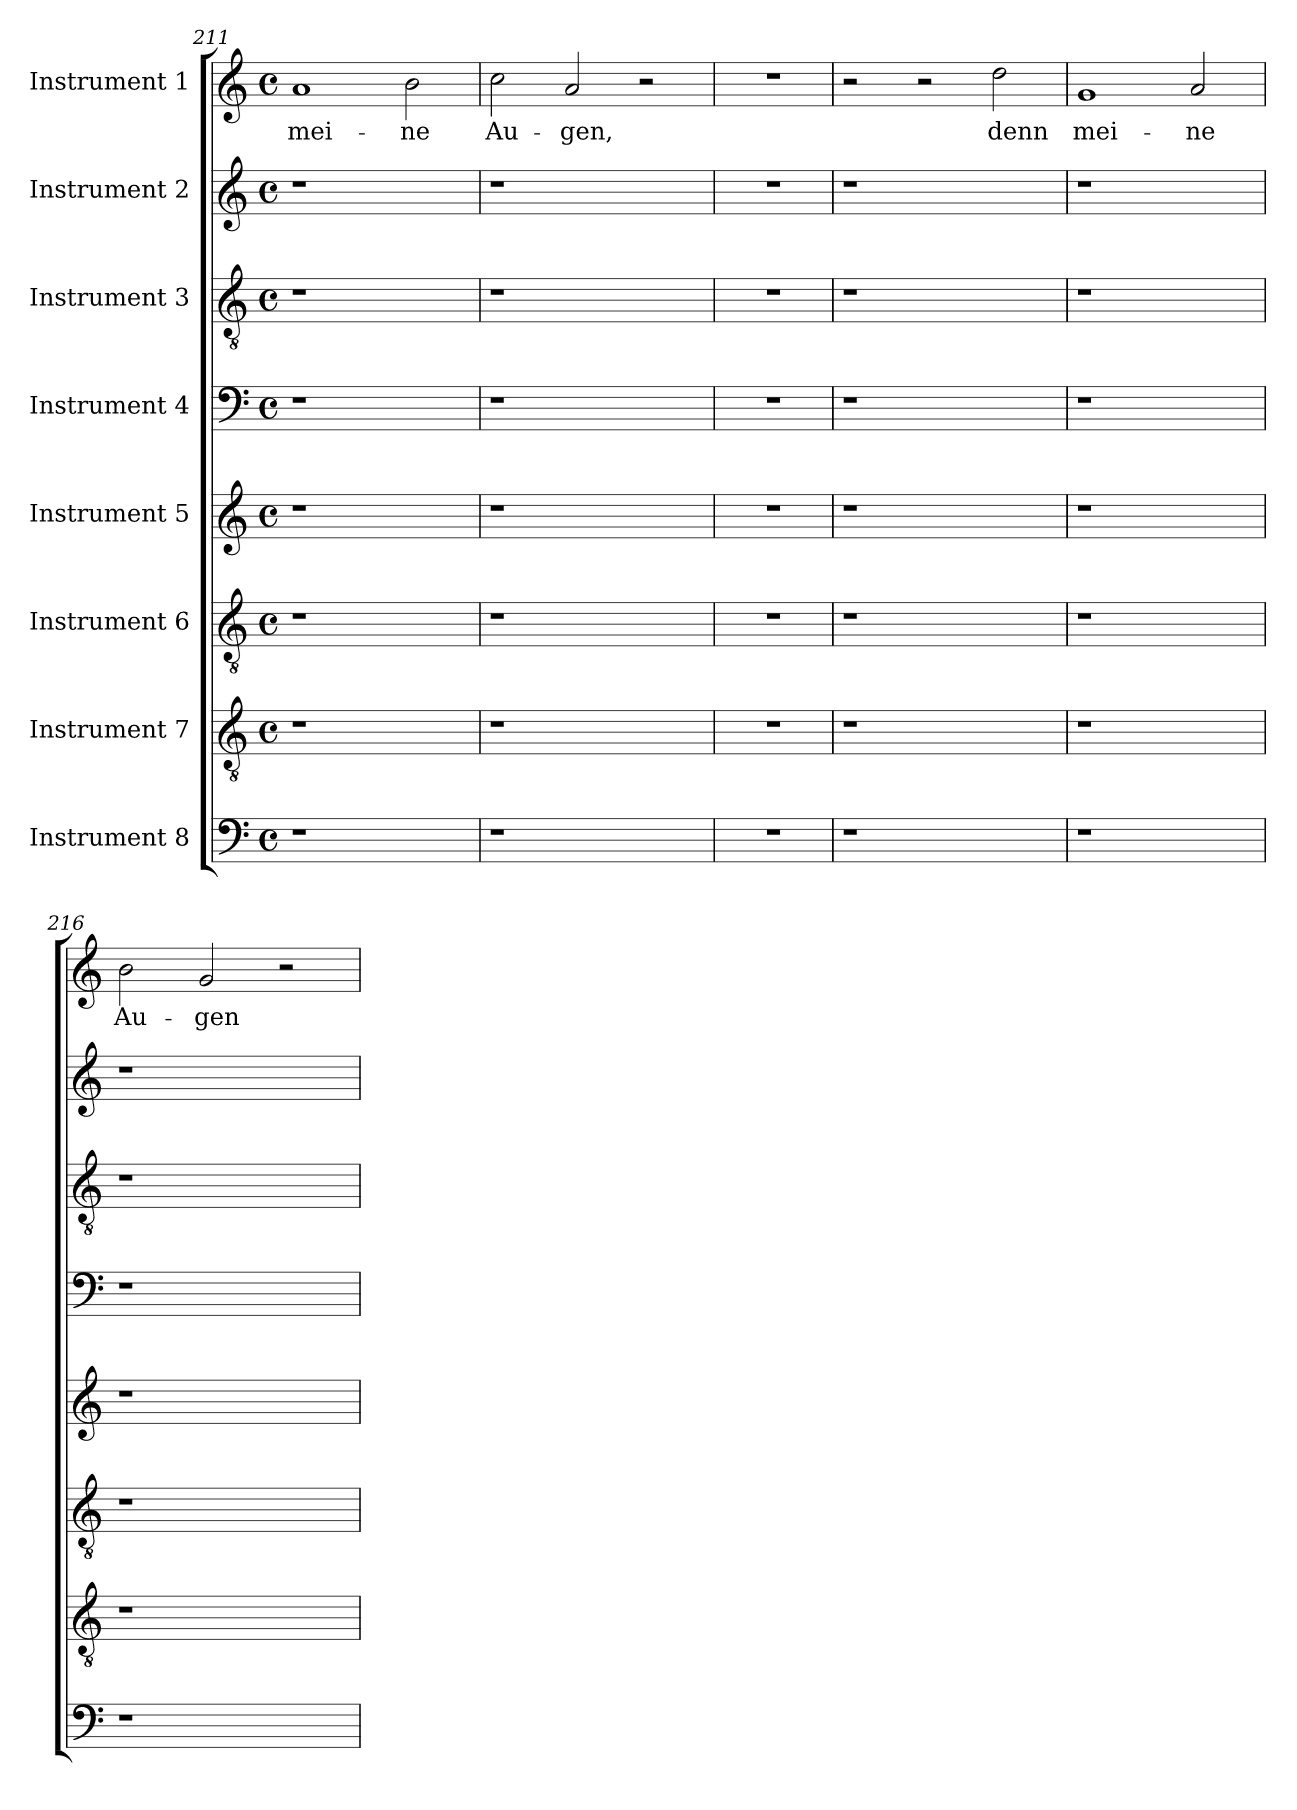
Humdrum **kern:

**kern	**kern	**kern	**kern	**kern	**kern	**kern	**kern	**text
*part8	*part7	*part6	*part5	*part4	*part3	*part2	*part1	*part1
*staff8	*staff7	*staff6	*staff5	*staff4	*staff3	*staff2	*staff1	*staff1
*I"Instrument 8	*I"Instrument 7	*I"Instrument 6	*I"Instrument 5	*I"Instrument 4	*I"Instrument 3	*I"Instrument 2	*I"Instrument 1	*
!!LO:LB:g=z
*clefF4	*clefGv2	*clefGv2	*clefG2	*clefF4	*clefGv2	*clefG2	*clefG2	*
*M4/4	*M4/4	*M4/4	*M4/4	*M4/4	*M4/4	*M4/4	*M4/4	*
*met(c)	*met(c)	*met(c)	*met(c)	*met(c)	*met(c)	*met(c)	*met(c)	*
=211	=211	=211	=211	=211	=211	=211	=211	=211
!	!	!	!	!	!	!	!	!LO:LY:b:cj
1r	1r	1r	1r	1r	1r	1r	1a	mei-
!	!	!	!	!	!	!	!	!LO:LY:b:cj
2ryy	2ryy	2ryy	2ryy	2ryy	2ryy	2ryy	2b\	-ne
=212	=212	=212	=212	=212	=212	=212	=212	=212
!	!	!	!	!	!	!	!	!LO:LY:b:cj
1r	1r	1r	1r	1r	1r	1r	2cc\	Au-
!	!	!	!	!	!	!	!	!LO:LY:b:cj
.	.	.	.	.	.	.	2a/	-gen,
2ryy	2ryy	2ryy	2ryy	2ryy	2ryy	2ryy	2r	.
=213	=213	=213	=213	=213	=213	=213	=213	=213
1r	1r	1r	1r	1r	1r	1r	1r	.
=214	=214	=214	=214	=214	=214	=214	=214	=214
1r	1r	1r	1r	1r	1r	1r	2r	.
.	.	.	.	.	.	.	2r	.
!	!	!	!	!	!	!	!	!LO:LY:b:cj
2ryy	2ryy	2ryy	2ryy	2ryy	2ryy	2ryy	2dd\	denn
=215	=215	=215	=215	=215	=215	=215	=215	=215
!	!	!	!	!	!	!	!	!LO:LY:b:cj
1r	1r	1r	1r	1r	1r	1r	1g	mei-
!	!	!	!	!	!	!	!	!LO:LY:b:cj
2ryy	2ryy	2ryy	2ryy	2ryy	2ryy	2ryy	2a/	-ne
=216	=216	=216	=216	=216	=216	=216	=216	=216
!	!	!	!	!	!	!	!	!LO:LY:b:cj
1r	1r	1r	1r	1r	1r	1r	2b\	Au-
!	!	!	!	!	!	!	!	!LO:LY:b:cj
.	.	.	.	.	.	.	2g/	-gen
2ryy	2ryy	2ryy	2ryy	2ryy	2ryy	2ryy	2r	.
=	=	=	=	=	=	=	=	=
*-	*-	*-	*-	*-	*-	*-	*-	*-
